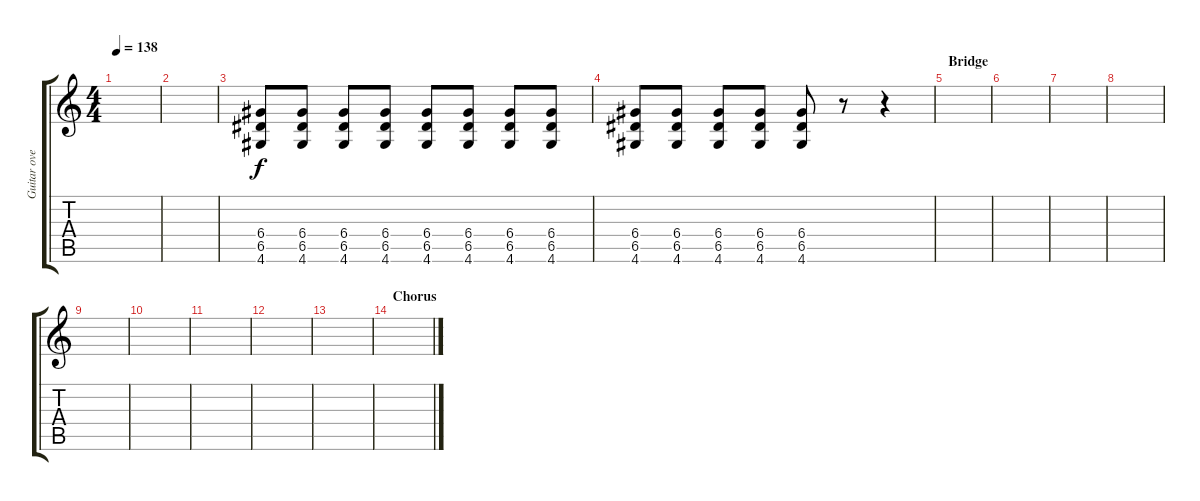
\track ("Guitar overdubs" "Guitar ove") {instrument distortionguitar}
\staff {score tabs}
\tuning (E4 B3 G3 D3 A2 E2) {hide}
\ts (4 4)
\tempo 138
\clef g2
\ks c
|
|
(6.4 6.5 4.6).8 (6.4 6.5 4.6).8 (6.4 6.5 4.6).8 (6.4 6.5 4.6).8 (6.4 6.5 4.6).8 (6.4 6.5 4.6).8 (6.4 6.5 4.6).8 (6.4 6.5 4.6).8 |
(6.4 6.5 4.6).8 (6.4 6.5 4.6).8 (6.4 6.5 4.6).8 (6.4 6.5 4.6).8 (6.4 6.5 4.6).8 r.8 r.4 |
\section ("" "Bridge")
|
|
|
|
|
|
|
|
|
\section ("" "Chorus")
